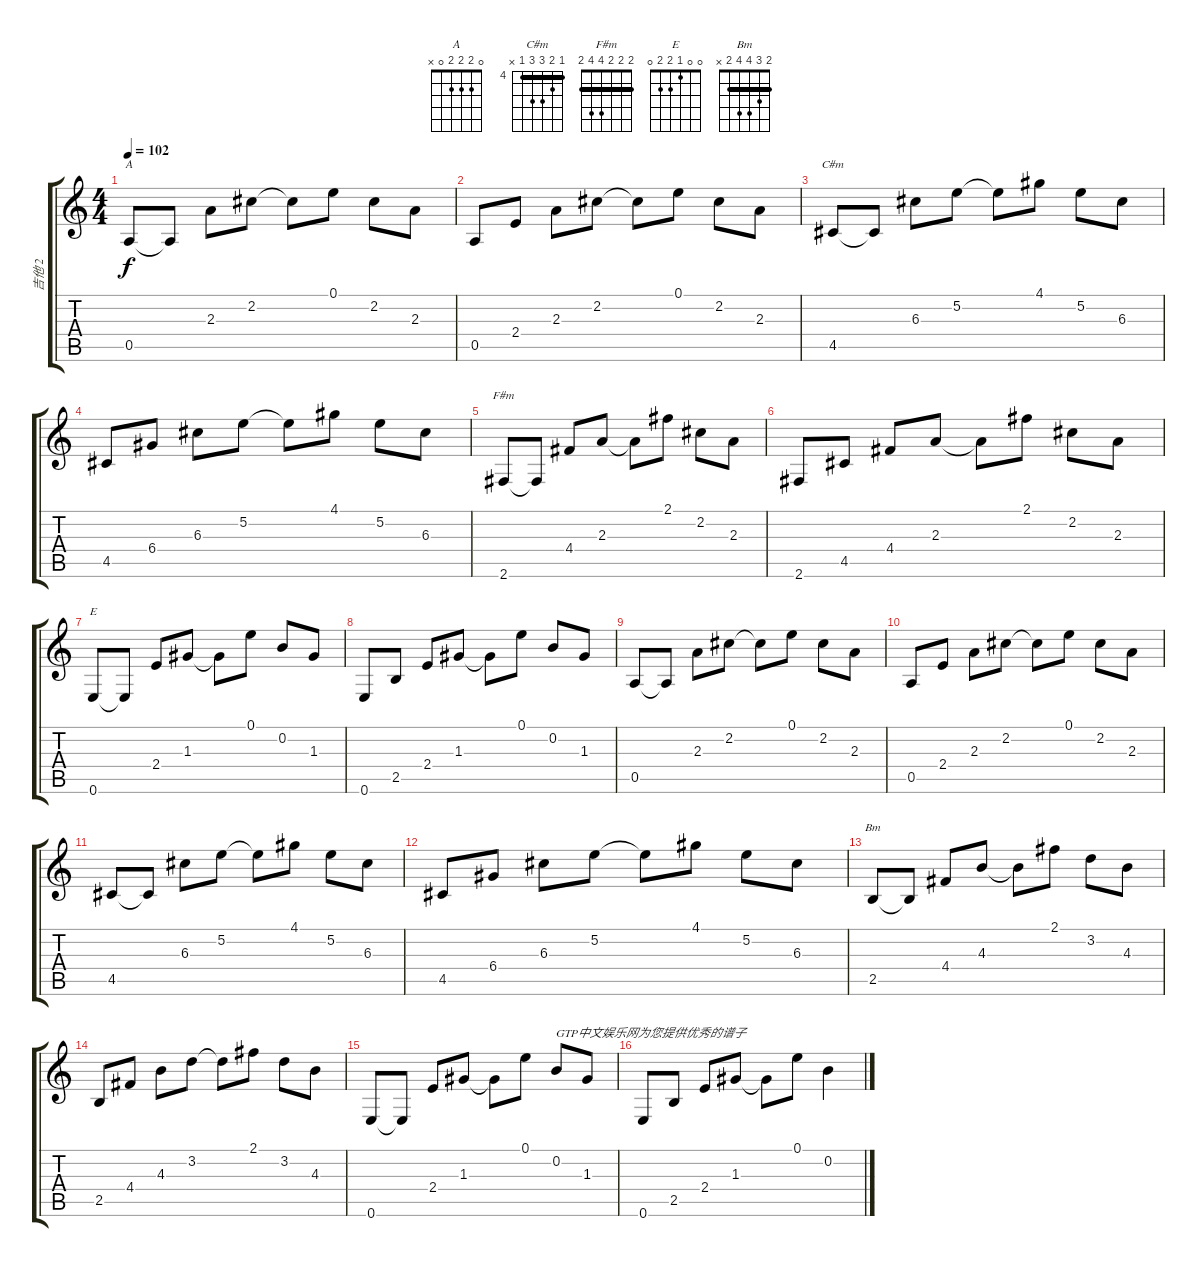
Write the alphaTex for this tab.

\track ("吉他 2" "吉他 2") {instrument acousticguitarsteel}
\staff {score tabs}
\tuning (E4 B3 G3 D3 A2 E2) {hide}
\chord ("A" 0 2 2 2 0 x)
\chord ("C#m" 4 5 6 6 4 x) {firstfret 4 barre 4}
\chord ("F#m" 2 2 2 4 4 2) {barre 2}
\chord ("E" 0 0 1 2 2 0)
\chord ("Bm" 2 3 4 4 2 x) {barre 2}
\ts (4 4)
\tempo 102
\clef g2
\ks c
0.5.8{ch "A" dy f} 0.5{t}.8 2.3.8 2.2.8 2.2{t}.8 0.1.8 2.2.8 2.3.8 |
0.5.8 2.4.8 2.3.8 2.2.8 2.2{t}.8 0.1.8 2.2.8 2.3.8 |
4.5.8{ch "C#m"} 4.5{t}.8 6.3.8 5.2.8 5.2{t}.8 4.1.8 5.2.8 6.3.8 |
4.5.8 6.4.8 6.3.8 5.2.8 5.2{t}.8 4.1.8 5.2.8 6.3.8 |
2.6.8{ch "F#m"} 2.6{t}.8 4.4.8 2.3.8 2.3{t}.8 2.1.8 2.2.8 2.3.8 |
2.6.8 4.5.8 4.4.8 2.3.8 2.3{t}.8 2.1.8 2.2.8 2.3.8 |
0.6.8{ch "E"} 0.6{t}.8 2.4.8 1.3.8 1.3{t}.8 0.1.8 0.2.8 1.3.8 |
0.6.8 2.5.8 2.4.8 1.3.8 1.3{t}.8 0.1.8 0.2.8 1.3.8 |
0.5.8 0.5{t}.8 2.3.8 2.2.8 2.2{t}.8 0.1.8 2.2.8 2.3.8 |
0.5.8 2.4.8 2.3.8 2.2.8 2.2{t}.8 0.1.8 2.2.8 2.3.8 |
4.5.8 4.5{t}.8 6.3.8 5.2.8 5.2{t}.8 4.1.8 5.2.8 6.3.8 |
4.5.8 6.4.8 6.3.8 5.2.8 5.2{t}.8 4.1.8 5.2.8 6.3.8 |
2.5.8{ch "Bm"} 2.5{t}.8 4.4.8 4.3.8 4.3{t}.8 2.1.8 3.2.8 4.3.8 |
2.5.8 4.4.8 4.3.8 3.2.8 3.2{t}.8 2.1.8 3.2.8 4.3.8 |
0.6.8 0.6{t}.8 2.4.8 1.3.8 1.3{t}.8 0.1.8 0.2.8{txt "GTP中文娱乐网为您提供优秀的谱子"} 1.3.8 |
0.6.8 2.5.8 2.4.8 1.3.8 1.3{t}.8 0.1.8 0.2.4
